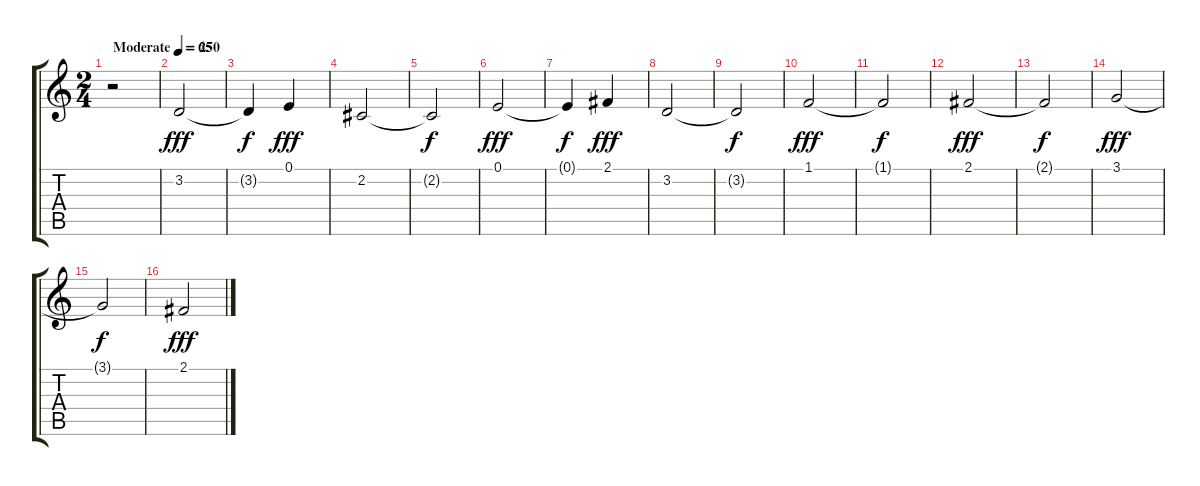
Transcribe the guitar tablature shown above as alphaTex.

\track "" {instrument choiraahs}
\staff {score tabs}
\tuning (E4 B3 G3 D3 A2 E2) {hide}
\ts (2 4)
\tempo (250 "Moderate")
\clef g2
\ks c
r.2{dy fff instrument choiraahs} |
\tempo 65
3.2.2 |
3.2{t}.4{dy f} 0.1.4{dy fff} |
2.2.2 |
2.2{t}.2{dy f} |
0.1.2{dy fff} |
0.1{t}.4{dy f} 2.1.4{dy fff} |
3.2.2 |
3.2{t}.2{dy f} |
1.1.2{dy fff} |
1.1{t}.2{dy f} |
2.1.2{dy fff} |
2.1{t}.2{dy f} |
3.1.2{dy fff} |
3.1{t}.2{dy f} |
2.1.2{dy fff}
